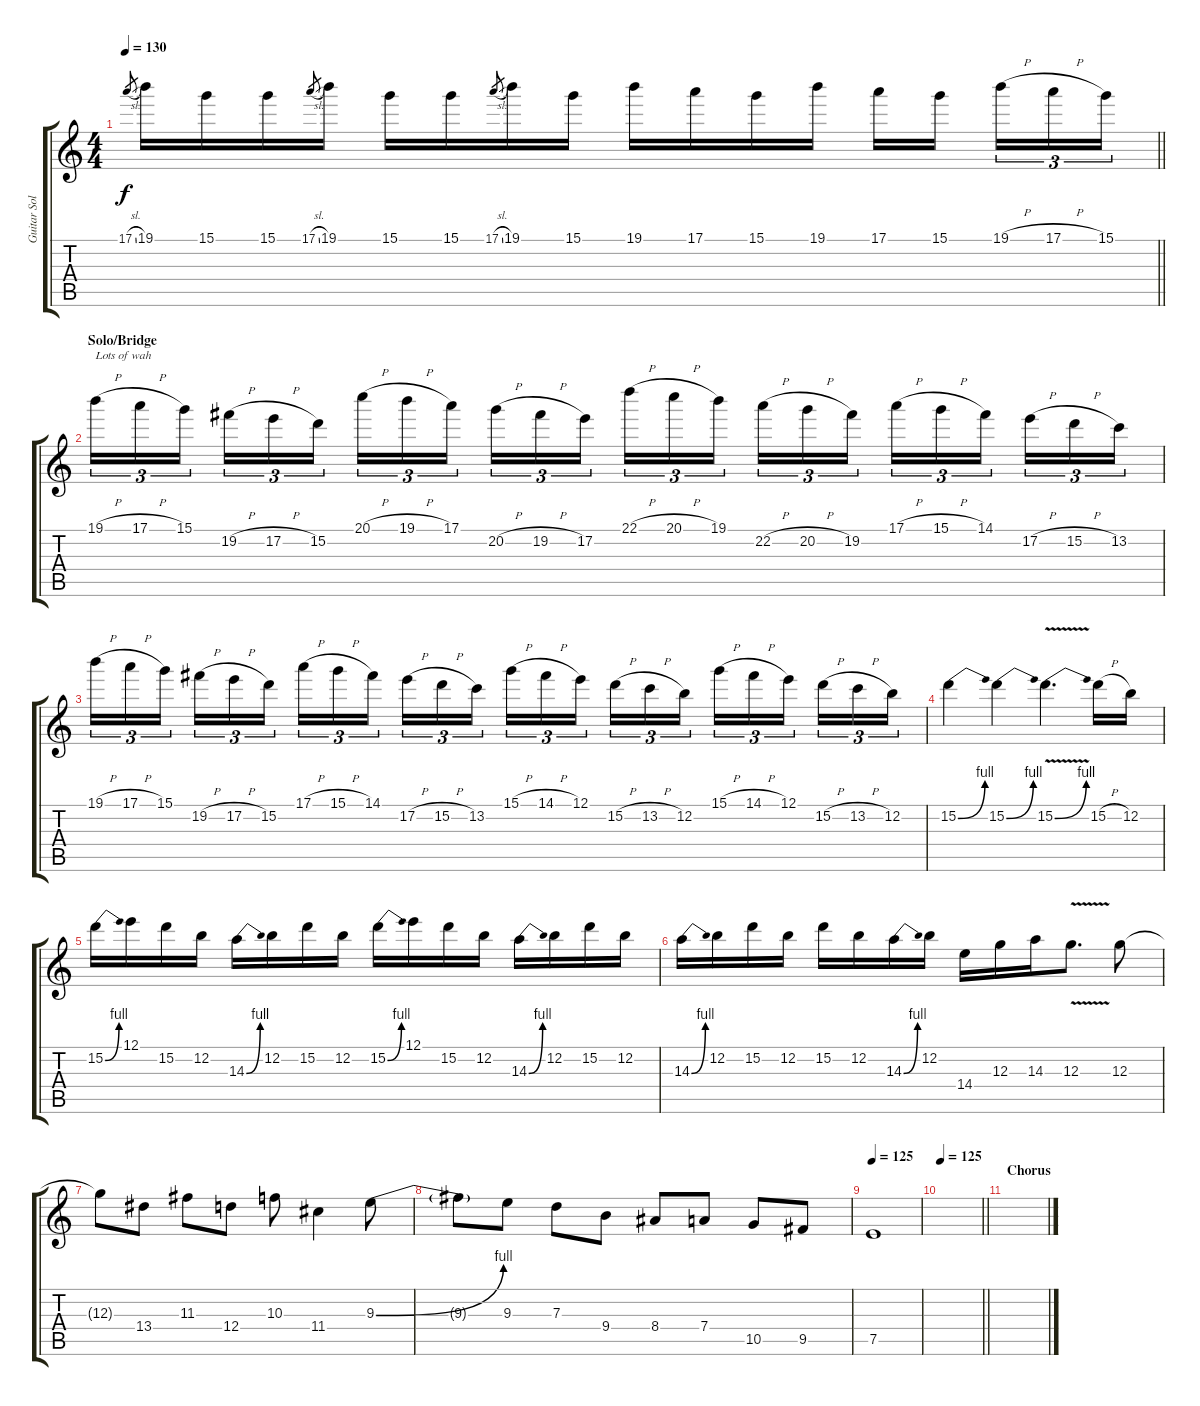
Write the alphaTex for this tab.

\track ("Guitar Solo" "Guitar Sol") {instrument distortionguitar}
\staff {score tabs}
\tuning (E4 B3 G3 D3 A2 E2) {hide}
\ts (4 4)
\tempo 130
\clef g2
\barLineRight lightlight
\ks c
17.1{sl}.8{gr dy f} 19.1.16 15.1.16 15.1.16 17.1{sl}.8{gr} 19.1.16 15.1.16 15.1.16 17.1{sl}.8{gr} 19.1.16 15.1.16 19.1.16 17.1.16 15.1.16 19.1.16 17.1.16 15.1.16{beam splitsecondary} 19.1{h}.16{tu (3 2)} 17.1{h}.16{tu (3 2)} 15.1.16{tu (3 2)} |
\section ("" "Solo/Bridge")
19.1{h}.16{tu (3 2) txt "Lots of wah"} 17.1{h}.16{tu (3 2)} 15.1.16{tu (3 2) beam splitsecondary} 19.2{h}.16{tu (3 2)} 17.2{h}.16{tu (3 2)} 15.2.16{tu (3 2)} 20.1{h}.16{tu (3 2)} 19.1{h}.16{tu (3 2)} 17.1.16{tu (3 2) beam splitsecondary} 20.2{h}.16{tu (3 2)} 19.2{h}.16{tu (3 2)} 17.2.16{tu (3 2)} 22.1{h}.16{tu (3 2)} 20.1{h}.16{tu (3 2)} 19.1.16{tu (3 2) beam splitsecondary} 22.2{h}.16{tu (3 2)} 20.2{h}.16{tu (3 2)} 19.2.16{tu (3 2)} 17.1{h}.16{tu (3 2)} 15.1{h}.16{tu (3 2)} 14.1.16{tu (3 2) beam splitsecondary} 17.2{h}.16{tu (3 2)} 15.2{h}.16{tu (3 2)} 13.2.16{tu (3 2)} |
19.1{h}.16{tu (3 2)} 17.1{h}.16{tu (3 2)} 15.1.16{tu (3 2) beam splitsecondary} 19.2{h}.16{tu (3 2)} 17.2{h}.16{tu (3 2)} 15.2.16{tu (3 2)} 17.1{h}.16{tu (3 2)} 15.1{h}.16{tu (3 2)} 14.1.16{tu (3 2) beam splitsecondary} 17.2{h}.16{tu (3 2)} 15.2{h}.16{tu (3 2)} 13.2.16{tu (3 2)} 15.1{h}.16{tu (3 2)} 14.1{h}.16{tu (3 2)} 12.1.16{tu (3 2) beam splitsecondary} 15.2{h}.16{tu (3 2)} 13.2{h}.16{tu (3 2)} 12.2.16{tu (3 2)} 15.1{h}.16{tu (3 2)} 14.1{h}.16{tu (3 2)} 12.1.16{tu (3 2) beam splitsecondary} 15.2{h}.16{tu (3 2)} 13.2{h}.16{tu (3 2)} 12.2.16{tu (3 2)} |
15.2{be (bend 0 0 60 4)}.4 15.2{be (bend 0 0 60 4)}.4 15.2{be (bend 0 0 60 4) v}.4{d} 15.2{h}.16 12.2.16 |
15.2{be (bend 0 0 60 4)}.16 12.1.16 15.2.16 12.2.16 14.3{be (bend 0 0 60 4)}.16 12.2.16 15.2.16 12.2.16 15.2{be (bend 0 0 60 4)}.16 12.1.16 15.2.16 12.2.16 14.3{be (bend 0 0 60 4)}.16 12.2.16 15.2.16 12.2.16 |
14.3{be (bend 0 0 60 4)}.16 12.2.16 15.2.16 12.2.16 15.2.16 12.2.16 14.3{be (bend 0 0 60 4)}.16 12.2.16 14.4.16 12.3.16 14.3.16 12.3{v}.8{d} 12.3.8 |
12.3{t}.8 13.4.8 11.3.8 12.4.8 10.3.8 11.4.4 9.3{be (bend 0 0 60 4)}.8 |
9.3{t}.8 9.3.8 7.3.8 9.4.8 8.4.8 7.4.8 10.5.8 9.5.8 |
\tempo 125
7.5.1 |
\tempo 125
\barLineRight lightlight
|
\section ("" "Chorus")
